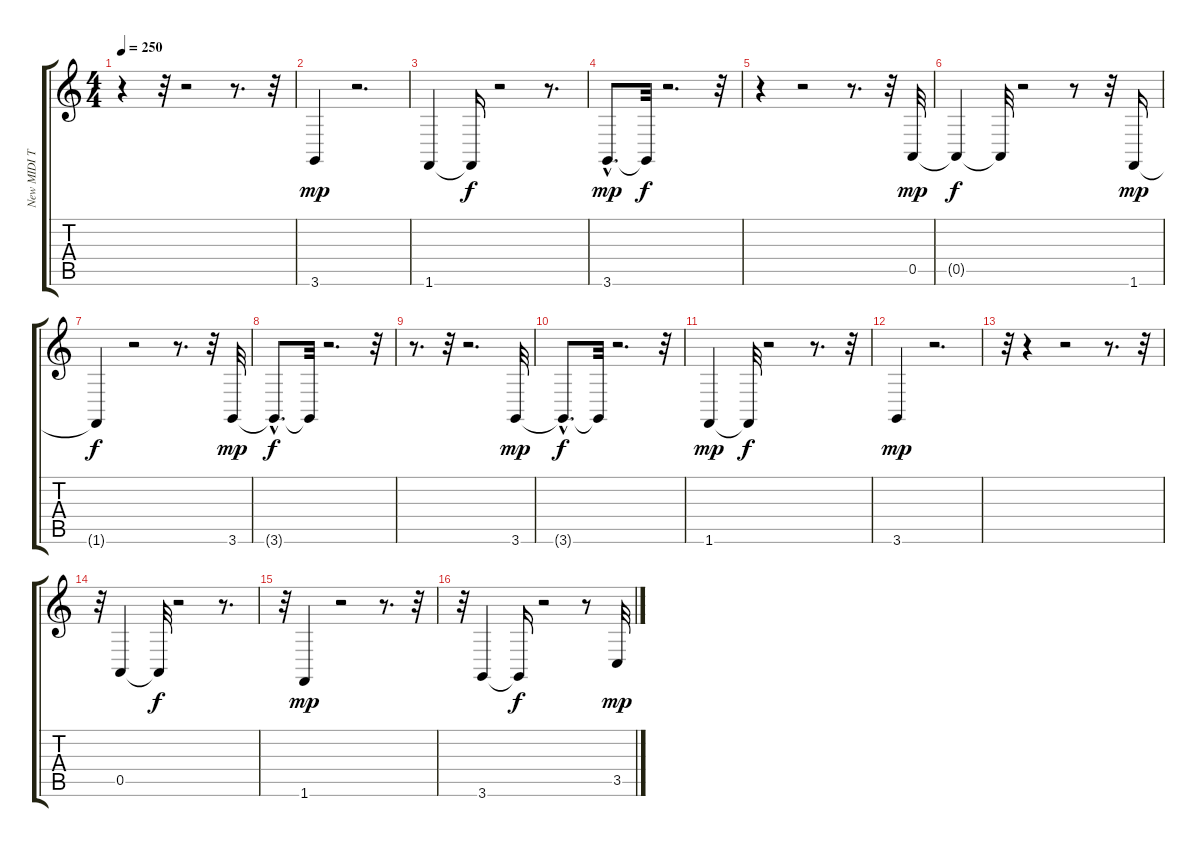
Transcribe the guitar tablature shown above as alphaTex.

\track ("New MIDI Track" "New MIDI T") {instrument tuba}
\staff {score tabs}
\tuning (E4 B3 G3 D3 A2 E2) {hide}
\ts (4 4)
\tempo 250
\clef g2
\ks c
r.4{dy f} r.32 r.2 r.8{d} r.32 |
3.6.4{dy mp} r.2{d} |
1.6.4 1.6{t}.16{dy f} r.2 r.8{d} |
3.6{hac}.8{d dy mp} 3.6{t}.32{dy f} r.2{d} r.32 |
r.4 r.2 r.8{d} r.32 0.5.32{dy mp} |
0.5{t}.4{dy f} 0.5{t}.32 r.2 r.8 r.32 1.6.16{dy mp} |
1.6{t}.4{dy f} r.2 r.8{d} r.32 3.6.32{dy mp} |
3.6{hac t}.8{d dy f} 3.6{t}.32 r.2{d} r.32 |
r.8{d} r.32 r.2{d} 3.6.32{dy mp} |
3.6{hac t}.8{d dy f} 3.6{t}.32 r.2{d} r.32 |
1.6.4{dy mp} 1.6{t}.32{dy f} r.2 r.8{d} r.32 |
3.6.4{dy mp} r.2{d} |
r.32 r.4 r.2 r.8{d} r.32 |
r.32 0.5.4 0.5{t}.32{dy f} r.2 r.8{d} |
r.32 1.6.4{dy mp} r.2 r.8{d} r.32 |
r.32 3.6.4 3.6{t}.16{dy f} r.2 r.8 3.5.32{dy mp}
